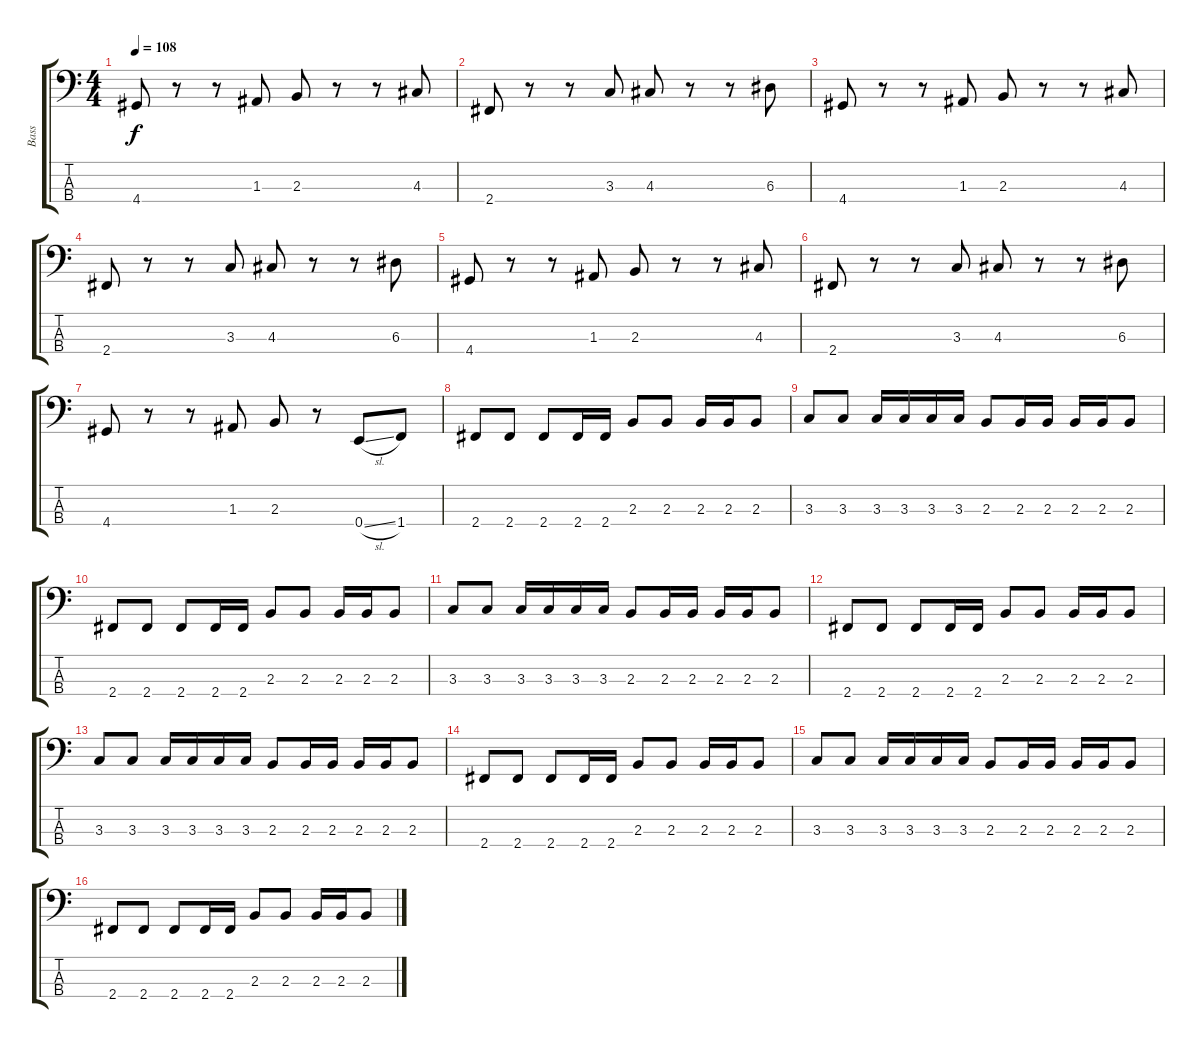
\track ("Bass" "Bass") {instrument electricbassfinger}
\staff {score tabs}
\tuning (G2 D2 A1 E1) {hide}
\ts (4 4)
\tempo 108
\clef f4
\ks c
4.4.8{dy f} r.8 r.8 1.3.8 2.3.8 r.8 r.8 4.3.8 |
2.4.8 r.8 r.8 3.3.8 4.3.8 r.8 r.8 6.3.8 |
4.4.8 r.8 r.8 1.3.8 2.3.8 r.8 r.8 4.3.8 |
2.4.8 r.8 r.8 3.3.8 4.3.8 r.8 r.8 6.3.8 |
4.4.8 r.8 r.8 1.3.8 2.3.8 r.8 r.8 4.3.8 |
2.4.8 r.8 r.8 3.3.8 4.3.8 r.8 r.8 6.3.8 |
4.4.8 r.8 r.8 1.3.8 2.3.8 r.8 0.4{sl}.8 1.4.8 |
2.4.8 2.4.8 2.4.8 2.4.16 2.4.16 2.3.8 2.3.8 2.3.16 2.3.16 2.3.8 |
3.3.8 3.3.8 3.3.16 3.3.16 3.3.16 3.3.16 2.3.8 2.3.16 2.3.16 2.3.16 2.3.16 2.3.8 |
2.4.8 2.4.8 2.4.8 2.4.16 2.4.16 2.3.8 2.3.8 2.3.16 2.3.16 2.3.8 |
3.3.8 3.3.8 3.3.16 3.3.16 3.3.16 3.3.16 2.3.8 2.3.16 2.3.16 2.3.16 2.3.16 2.3.8 |
2.4.8 2.4.8 2.4.8 2.4.16 2.4.16 2.3.8 2.3.8 2.3.16 2.3.16 2.3.8 |
3.3.8 3.3.8 3.3.16 3.3.16 3.3.16 3.3.16 2.3.8 2.3.16 2.3.16 2.3.16 2.3.16 2.3.8 |
2.4.8 2.4.8 2.4.8 2.4.16 2.4.16 2.3.8 2.3.8 2.3.16 2.3.16 2.3.8 |
3.3.8 3.3.8 3.3.16 3.3.16 3.3.16 3.3.16 2.3.8 2.3.16 2.3.16 2.3.16 2.3.16 2.3.8 |
2.4.8 2.4.8 2.4.8 2.4.16 2.4.16 2.3.8 2.3.8 2.3.16 2.3.16 2.3.8
